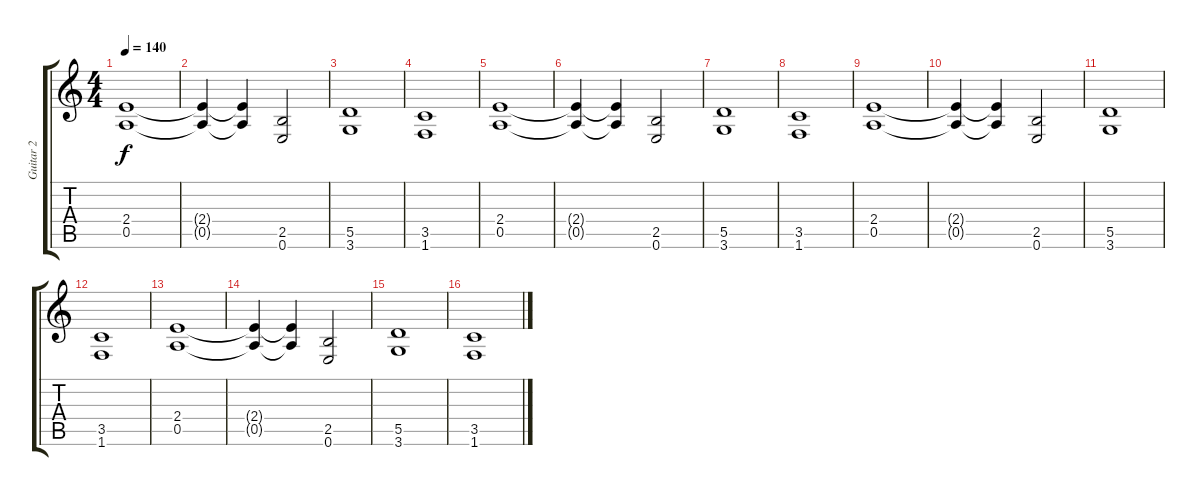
\track ("Guitar 2" "Guitar 2") {instrument distortionguitar}
\staff {score tabs}
\tuning (E4 B3 G3 D3 A2 E2) {hide}
\ts (4 4)
\tempo 140
\clef g2
\ks c
(2.4 0.5).1{dy f} |
(2.4{t} 0.5{t}).4 (2.4{t} 0.5{t}).4 (2.5 0.6).2 |
(5.5 3.6).1 |
(3.5 1.6).1 |
(2.4 0.5).1 |
(2.4{t} 0.5{t}).4 (2.4{t} 0.5{t}).4 (2.5 0.6).2 |
(5.5 3.6).1 |
(3.5 1.6).1 |
(2.4 0.5).1 |
(2.4{t} 0.5{t}).4 (2.4{t} 0.5{t}).4 (2.5 0.6).2 |
(5.5 3.6).1 |
(3.5 1.6).1 |
(2.4 0.5).1 |
(2.4{t} 0.5{t}).4 (2.4{t} 0.5{t}).4 (2.5 0.6).2 |
(5.5 3.6).1 |
(3.5 1.6).1
